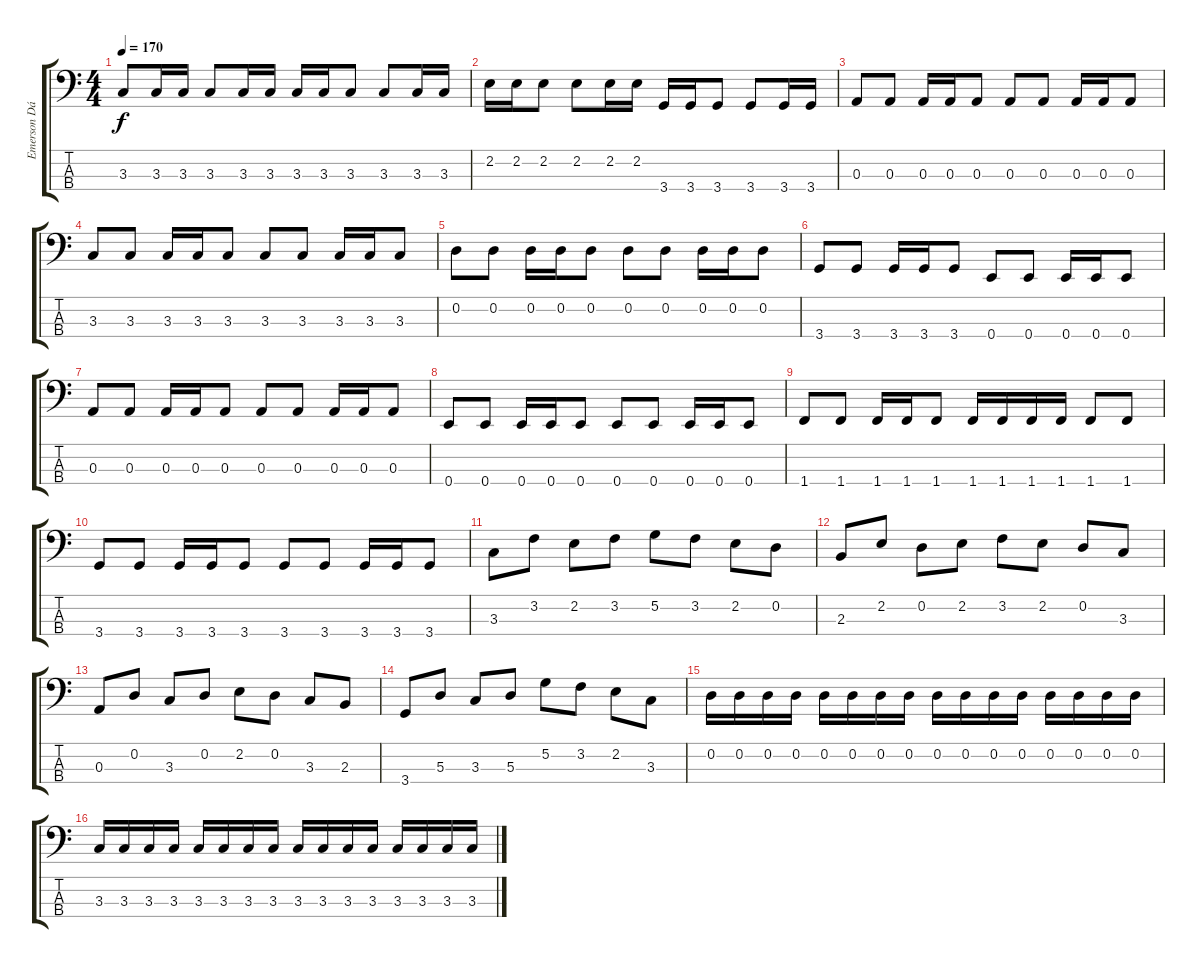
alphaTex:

\track ("Emerson Dácio" "Emerson Dá") {instrument electricbassfinger}
\staff {score tabs}
\tuning (G2 D2 A1 E1) {hide}
\ts (4 4)
\tempo 170
\clef f4
\ks c
3.3.8{dy f} 3.3.16 3.3.16 3.3.8 3.3.16 3.3.16 3.3.16 3.3.16 3.3.8 3.3.8 3.3.16 3.3.16 |
2.2.16 2.2.16 2.2.8 2.2.8 2.2.16 2.2.16 3.4.16 3.4.16 3.4.8 3.4.8 3.4.16 3.4.16 |
0.3.8 0.3.8 0.3.16 0.3.16 0.3.8 0.3.8 0.3.8 0.3.16 0.3.16 0.3.8 |
3.3.8 3.3.8 3.3.16 3.3.16 3.3.8 3.3.8 3.3.8 3.3.16 3.3.16 3.3.8 |
0.2.8 0.2.8 0.2.16 0.2.16 0.2.8 0.2.8 0.2.8 0.2.16 0.2.16 0.2.8 |
3.4.8 3.4.8 3.4.16 3.4.16 3.4.8 0.4.8 0.4.8 0.4.16 0.4.16 0.4.8 |
0.3.8 0.3.8 0.3.16 0.3.16 0.3.8 0.3.8 0.3.8 0.3.16 0.3.16 0.3.8 |
0.4.8 0.4.8 0.4.16 0.4.16 0.4.8 0.4.8 0.4.8 0.4.16 0.4.16 0.4.8 |
1.4.8 1.4.8 1.4.16 1.4.16 1.4.8 1.4.16 1.4.16 1.4.16 1.4.16 1.4.8 1.4.8 |
3.4.8 3.4.8 3.4.16 3.4.16 3.4.8 3.4.8 3.4.8 3.4.16 3.4.16 3.4.8 |
3.3.8 3.2.8 2.2.8 3.2.8 5.2.8 3.2.8 2.2.8 0.2.8 |
2.3.8 2.2.8 0.2.8 2.2.8 3.2.8 2.2.8 0.2.8 3.3.8 |
0.3.8 0.2.8 3.3.8 0.2.8 2.2.8 0.2.8 3.3.8 2.3.8 |
3.4.8 5.3.8 3.3.8 5.3.8 5.2.8 3.2.8 2.2.8 3.3.8 |
0.2.16 0.2.16 0.2.16 0.2.16 0.2.16 0.2.16 0.2.16 0.2.16 0.2.16 0.2.16 0.2.16 0.2.16 0.2.16 0.2.16 0.2.16 0.2.16 |
3.3.16 3.3.16 3.3.16 3.3.16 3.3.16 3.3.16 3.3.16 3.3.16 3.3.16 3.3.16 3.3.16 3.3.16 3.3.16 3.3.16 3.3.16 3.3.16
